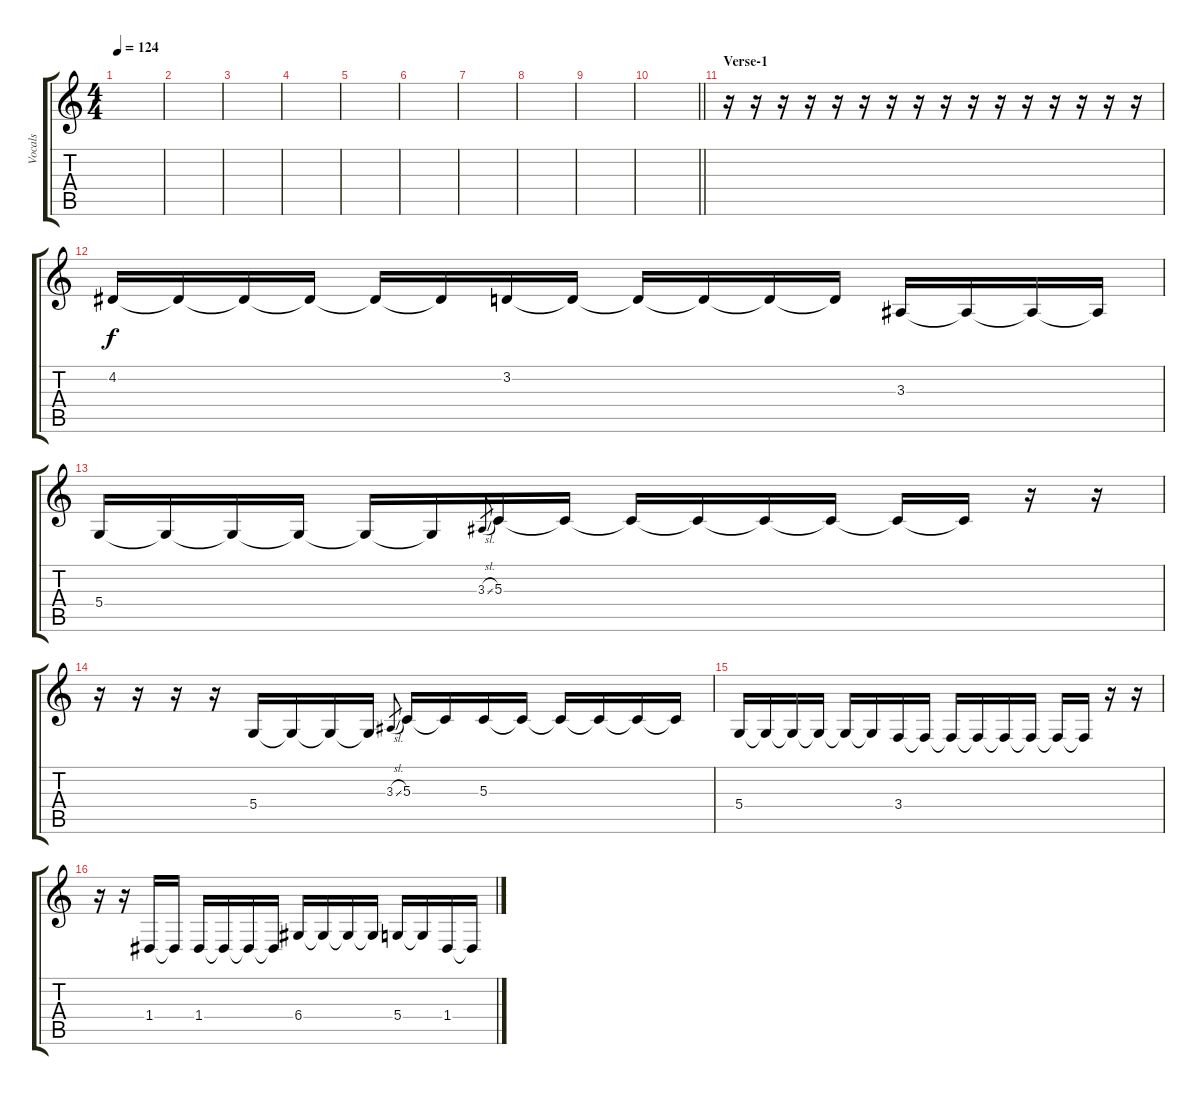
\track ("Vocals" "Vocals") {instrument trumpet}
\staff {score tabs}
\tuning (E4 B3 G3 D3 A2 E2) {hide}
\ts (4 4)
\tempo 124
\clef g2
\ks c
|
|
|
|
|
|
|
|
|
\barLineRight lightlight
|
\section ("" "Verse-1")
r.16 r.16 r.16 r.16 r.16 r.16 r.16 r.16 r.16 r.16 r.16 r.16 r.16 r.16 r.16 r.16 |
4.2.16{dy f} 4.2{t}.16 4.2{t}.16 4.2{t}.16 4.2{t}.16 4.2{t}.16 3.2.16 3.2{t}.16 3.2{t}.16 3.2{t}.16 3.2{t}.16 3.2{t}.16 3.3.16 3.3{t}.16 3.3{t}.16 3.3{t}.16 |
5.4.16 5.4{t}.16 5.4{t}.16 5.4{t}.16 5.4{t}.16 5.4{t}.16 3.3{sl}.8{gr} 5.3.16 5.3{t}.16 5.3{t}.16 5.3{t}.16 5.3{t}.16 5.3{t}.16 5.3{t}.16 5.3{t}.16 r.16 r.16 |
r.16 r.16 r.16 r.16 5.4.16 5.4{t}.16 5.4{t}.16 5.4{t}.16 3.3{sl}.8{gr} 5.3.16 5.3{t}.16 5.3.16 5.3{t}.16 5.3{t}.16 5.3{t}.16 5.3{t}.16 5.3{t}.16 |
5.4.16 5.4{t}.16 5.4{t}.16 5.4{t}.16 5.4{t}.16 5.4{t}.16 3.4.16 3.4{t}.16 3.4{t}.16 3.4{t}.16 3.4{t}.16 3.4{t}.16 3.4{t}.16 3.4{t}.16 r.16 r.16 |
r.16 r.16 1.4.16 1.4{t}.16 1.4.16 1.4{t}.16 1.4{t}.16 1.4{t}.16 6.4.16 6.4{t}.16 6.4{t}.16 6.4{t}.16 5.4.16 5.4{t}.16 1.4.16 1.4{t}.16
